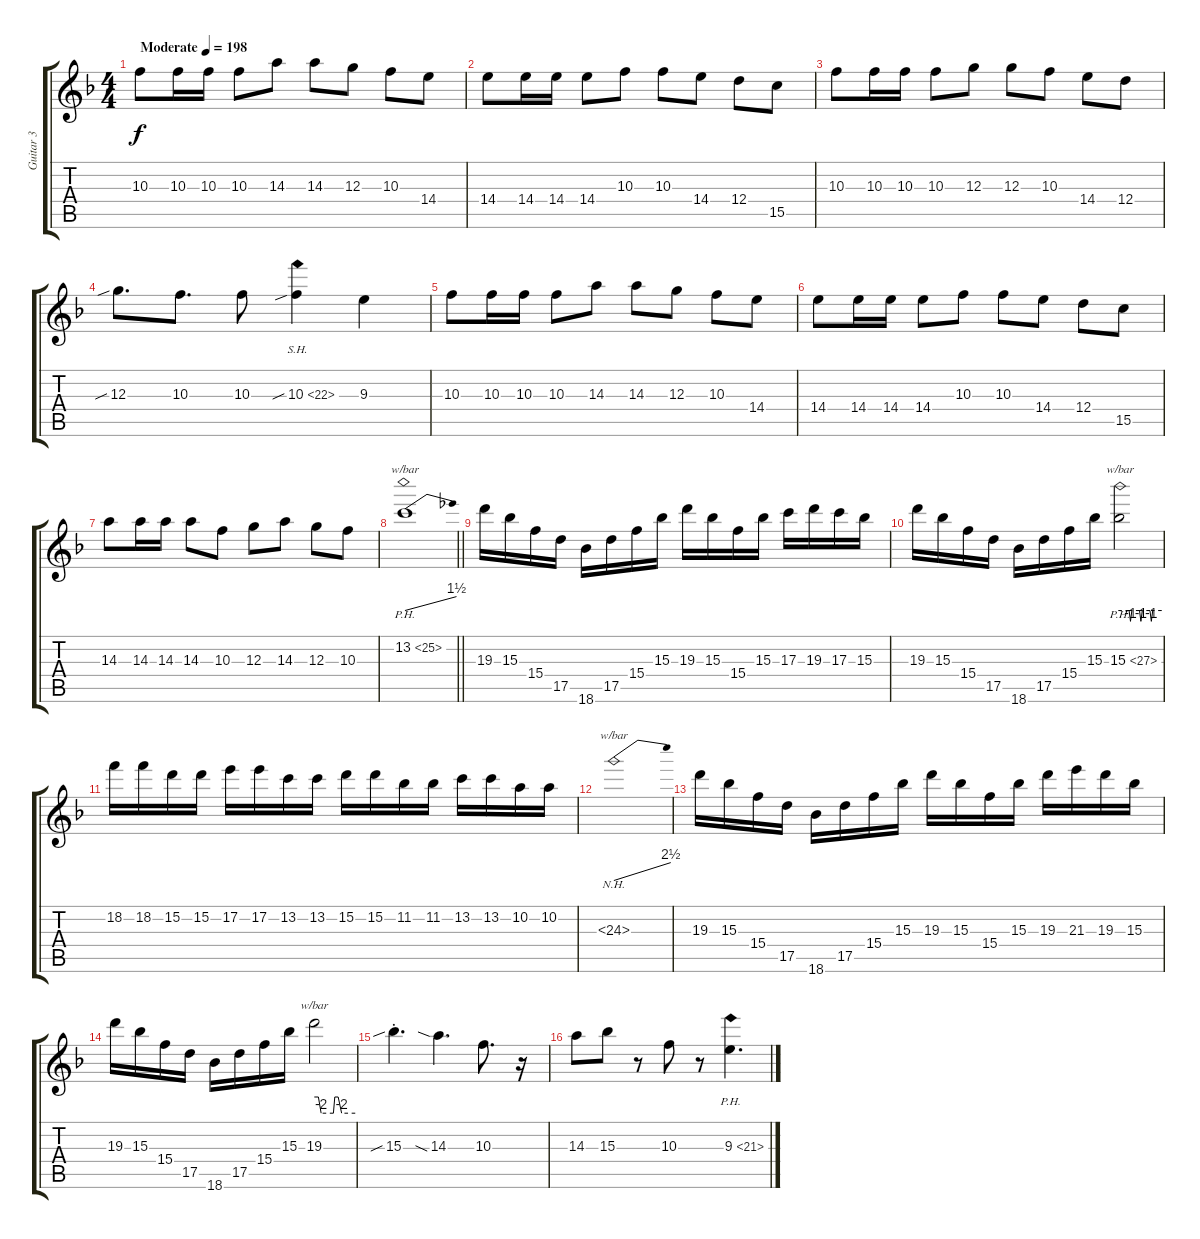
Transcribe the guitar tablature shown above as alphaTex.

\track ("Guitar 3" "Guitar 3") {instrument distortionguitar}
\staff {score tabs}
\tuning (E4 B3 G3 D3 A2 E2) {hide}
\ts (4 4)
\tempo (198 "Moderate")
\clef g2
\ks dminor
10.3.8{dy f instrument distortionguitar} 10.3.16 10.3.16 10.3.8 14.3.8 14.3.8 12.3.8 10.3.8 14.4.8 |
14.4.8 14.4.16 14.4.16 14.4.8 10.3.8 10.3.8 14.4.8 12.4.8 15.5.8 |
10.3.8 10.3.16 10.3.16 10.3.8 12.3.8 12.3.8 10.3.8 14.4.8 12.4.8 |
12.3{sib}.8{d} 10.3.8{d} 10.3.8 10.3{sh 12 sib}.4 9.3.4 |
10.3.8 10.3.16 10.3.16 10.3.8 14.3.8 14.3.8 12.3.8 10.3.8 14.4.8 |
14.4.8 14.4.16 14.4.16 14.4.8 10.3.8 10.3.8 14.4.8 12.4.8 15.5.8 |
14.3.8 14.3.16 14.3.16 14.3.8 10.3.8 12.3.8 14.3.8 12.3.8 10.3.8 |
\barLineRight lightlight
13.2{ph 12}.1{tbe (dive default 0 0 60 6)} |
19.3.16 15.3.16 15.4.16 17.5.16 18.6.16 17.5.16 15.4.16 15.3.16 19.3.16 15.3.16 15.4.16 15.3.16 17.3.16 19.3.16 17.3.16 15.3.16 |
19.3.16 15.3.16 15.4.16 17.5.16 18.6.16 17.5.16 15.4.16 15.3.16 15.3{ph 12}.2{tbe (custom default 0 0 13 0 15 -4 17 0 28 0 30 -4 32 0 43 0 45 -4 47 0 60 0)} |
18.2.16 18.2.16 15.2.16 15.2.16 17.2.16 17.2.16 13.2.16 13.2.16 15.2.16 15.2.16 11.2.16 11.2.16 13.2.16 13.2.16 10.2.16 10.2.16 |
24.3{nh}.1{tbe (dive default 0 0 60 10)} |
19.3.16 15.3.16 15.4.16 17.5.16 18.6.16 17.5.16 15.4.16 15.3.16 19.3.16 15.3.16 15.4.16 15.3.16 19.3.16 21.3.16 19.3.16 15.3.16 |
19.3.16 15.3.16 15.4.16 17.5.16 18.6.16 17.5.16 15.4.16 15.3.16 19.3.2{tbe (custom default 0 0 6 0 10 -8 28 -8 30 0 35 0 40 -8 60 -8)} |
15.3{sib st}.4{d} 14.3{sia}.4{d} 10.3.8{d} r.16 |
14.3.8 15.3.8 r.8 10.3.8 r.8 9.3{ph 12}.4{d}
